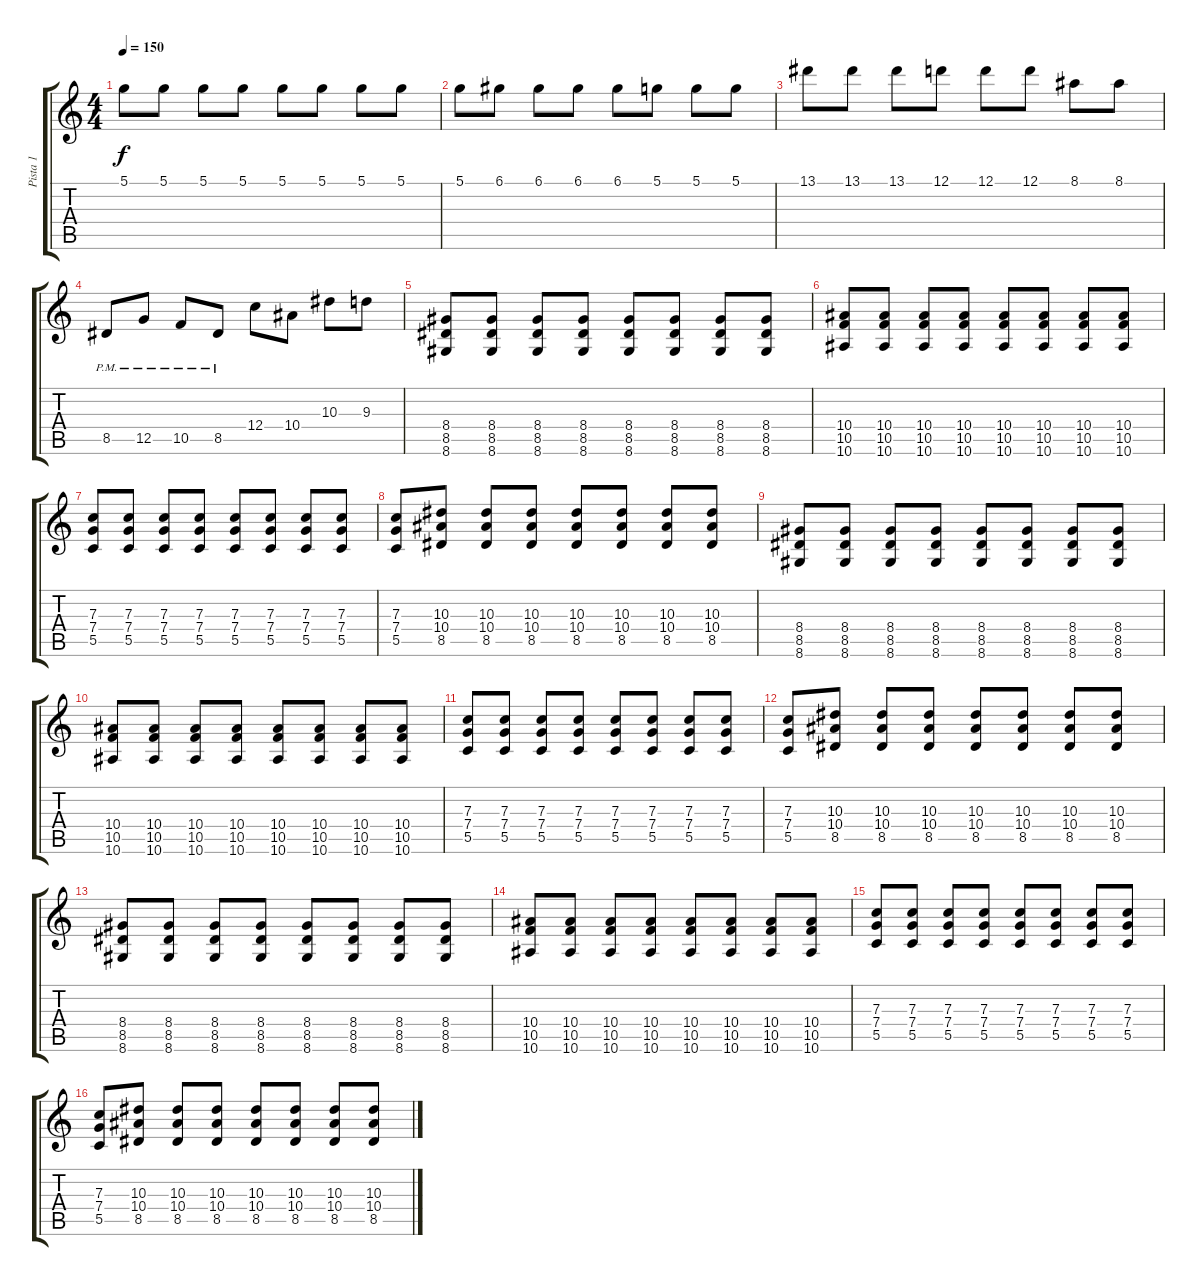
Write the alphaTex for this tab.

\track ("Pista 1" "Pista 1") {instrument distortionguitar}
\staff {score tabs}
\tuning (D4 A3 F3 C3 G2 C2) {hide}
\ts (4 4)
\tempo 150
\clef g2
\ks c
5.1.8{dy f} 5.1.8 5.1.8 5.1.8 5.1.8 5.1.8 5.1.8 5.1.8 |
5.1.8 6.1.8 6.1.8 6.1.8 6.1.8 5.1.8 5.1.8 5.1.8 |
13.1.8 13.1.8 13.1.8 12.1.8 12.1.8 12.1.8 8.1.8 8.1.8 |
8.5{pm}.8 12.5{pm}.8 10.5{pm}.8 8.5{pm}.8 12.4.8 10.4.8 10.3.8 9.3.8 |
(8.4 8.5 8.6).8 (8.4 8.5 8.6).8 (8.4 8.5 8.6).8 (8.4 8.5 8.6).8 (8.4 8.5 8.6).8 (8.4 8.5 8.6).8 (8.4 8.5 8.6).8 (8.4 8.5 8.6).8 |
(10.4 10.5 10.6).8 (10.4 10.5 10.6).8 (10.4 10.5 10.6).8 (10.4 10.5 10.6).8 (10.4 10.5 10.6).8 (10.4 10.5 10.6).8 (10.4 10.5 10.6).8 (10.4 10.5 10.6).8 |
(7.3 7.4 5.5).8 (7.3 7.4 5.5).8 (7.3 7.4 5.5).8 (7.3 7.4 5.5).8 (7.3 7.4 5.5).8 (7.3 7.4 5.5).8 (7.3 7.4 5.5).8 (7.3 7.4 5.5).8 |
(7.3 7.4 5.5).8 (10.3 10.4 8.5).8 (10.3 10.4 8.5).8 (10.3 10.4 8.5).8 (10.3 10.4 8.5).8 (10.3 10.4 8.5).8 (10.3 10.4 8.5).8 (10.3 10.4 8.5).8 |
(8.4 8.5 8.6).8 (8.4 8.5 8.6).8 (8.4 8.5 8.6).8 (8.4 8.5 8.6).8 (8.4 8.5 8.6).8 (8.4 8.5 8.6).8 (8.4 8.5 8.6).8 (8.4 8.5 8.6).8 |
(10.4 10.5 10.6).8 (10.4 10.5 10.6).8 (10.4 10.5 10.6).8 (10.4 10.5 10.6).8 (10.4 10.5 10.6).8 (10.4 10.5 10.6).8 (10.4 10.5 10.6).8 (10.4 10.5 10.6).8 |
(7.3 7.4 5.5).8 (7.3 7.4 5.5).8 (7.3 7.4 5.5).8 (7.3 7.4 5.5).8 (7.3 7.4 5.5).8 (7.3 7.4 5.5).8 (7.3 7.4 5.5).8 (7.3 7.4 5.5).8 |
(7.3 7.4 5.5).8 (10.3 10.4 8.5).8 (10.3 10.4 8.5).8 (10.3 10.4 8.5).8 (10.3 10.4 8.5).8 (10.3 10.4 8.5).8 (10.3 10.4 8.5).8 (10.3 10.4 8.5).8 |
(8.4 8.5 8.6).8 (8.4 8.5 8.6).8 (8.4 8.5 8.6).8 (8.4 8.5 8.6).8 (8.4 8.5 8.6).8 (8.4 8.5 8.6).8 (8.4 8.5 8.6).8 (8.4 8.5 8.6).8 |
(10.4 10.5 10.6).8 (10.4 10.5 10.6).8 (10.4 10.5 10.6).8 (10.4 10.5 10.6).8 (10.4 10.5 10.6).8 (10.4 10.5 10.6).8 (10.4 10.5 10.6).8 (10.4 10.5 10.6).8 |
(7.3 7.4 5.5).8 (7.3 7.4 5.5).8 (7.3 7.4 5.5).8 (7.3 7.4 5.5).8 (7.3 7.4 5.5).8 (7.3 7.4 5.5).8 (7.3 7.4 5.5).8 (7.3 7.4 5.5).8 |
(7.3 7.4 5.5).8 (10.3 10.4 8.5).8 (10.3 10.4 8.5).8 (10.3 10.4 8.5).8 (10.3 10.4 8.5).8 (10.3 10.4 8.5).8 (10.3 10.4 8.5).8 (10.3 10.4 8.5).8
